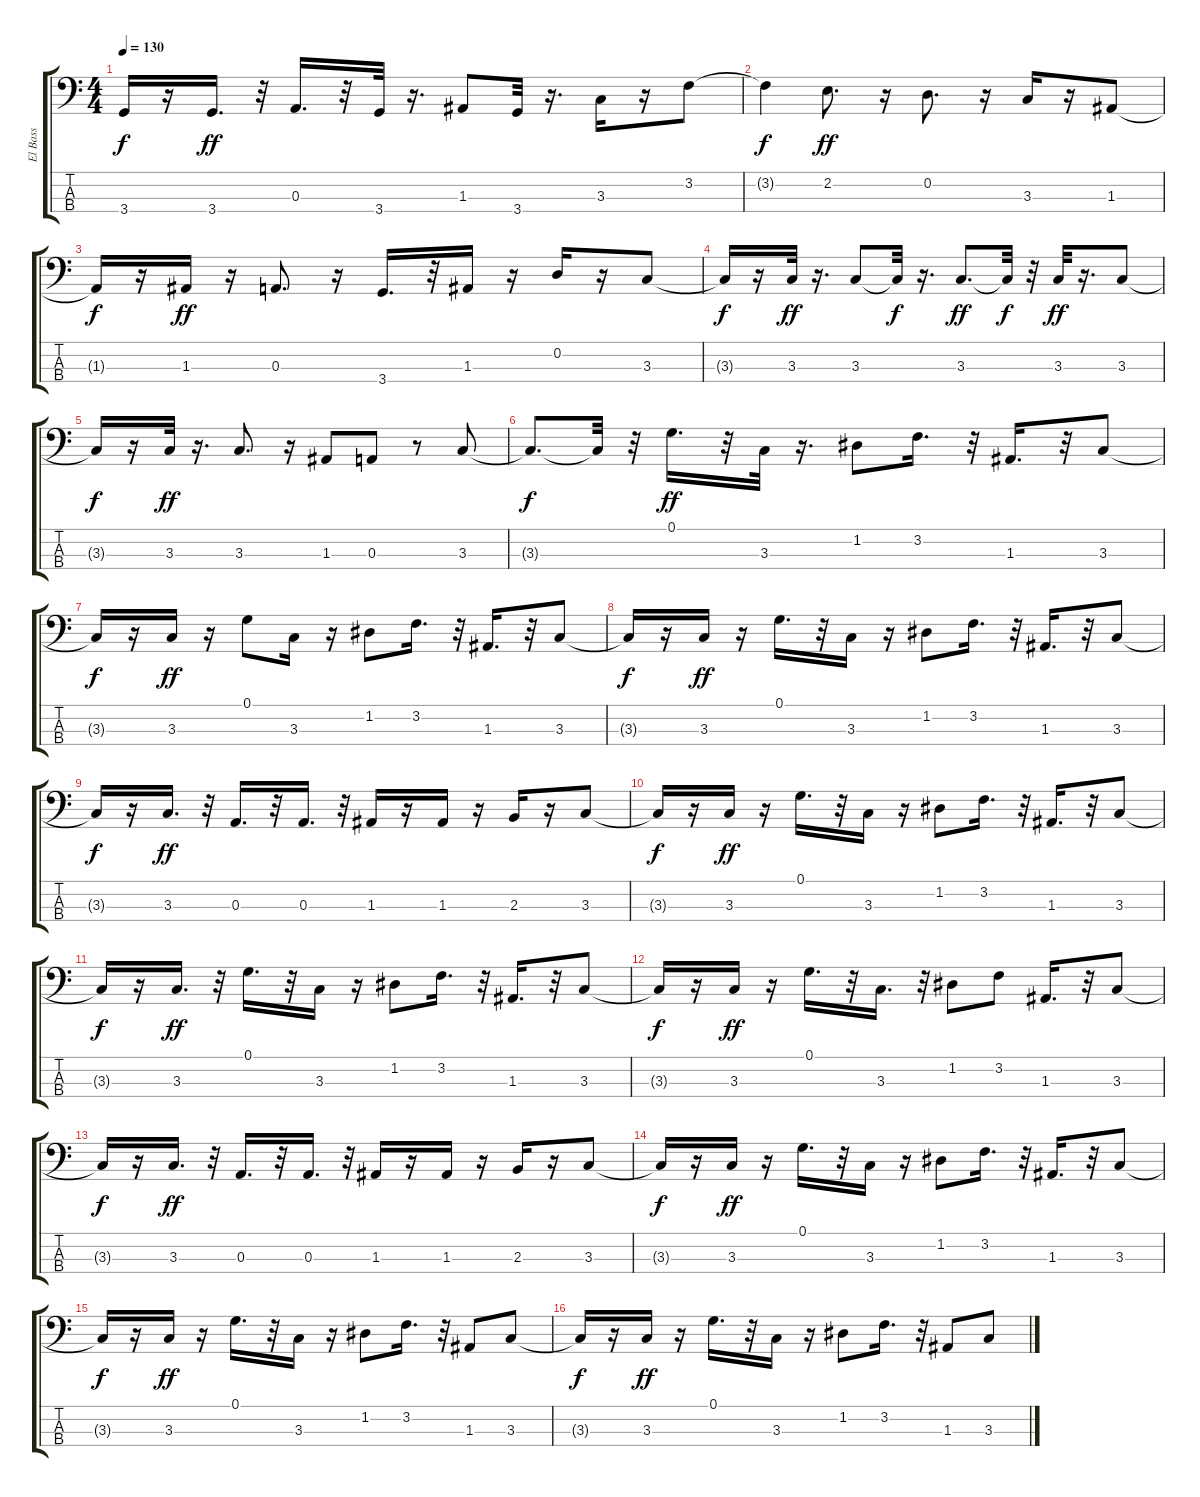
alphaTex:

\track ("El Bass             " "El Bass   ") {instrument slapbass2}
\staff {score tabs}
\tuning (G2 D2 A1 E1) {hide}
\ts (4 4)
\tempo 130
\clef f4
\ks c
3.4{t}.16{dy f} r.16 3.4.16{d dy ff} r.32 0.3.16{d} r.32 3.4.32 r.16{d} 1.3.8 3.4.32 r.16{d} 3.3.16 r.16 3.2.8 |
3.2{t}.4{dy f} 2.2.8{d dy ff} r.16 0.2.8{d} r.16 3.3.16 r.16 1.3.8 |
1.3{t}.16{dy f} r.16 1.3.16{dy ff} r.16 0.3.8{d} r.16 3.4.16{d} r.32 1.3.16 r.16 0.2.16 r.16 3.3.8 |
3.3{t}.16{dy f} r.16 3.3.32{dy ff} r.16{d} 3.3.8 3.3{t}.32{dy f} r.16{d} 3.3.8{d dy ff} 3.3{t}.32{dy f} r.32 3.3.32{dy ff} r.16{d} 3.3.8 |
3.3{t}.16{dy f} r.16 3.3.32{dy ff} r.16{d} 3.3.8{d} r.16 1.3.8 0.3.8 r.8 3.3.8 |
3.3{t}.8{d dy f} 3.3{t}.32 r.32 0.1.16{d dy ff} r.32 3.3.32 r.16{d} 1.2.8 3.2.16{d} r.32 1.3.16{d} r.32 3.3.8 |
3.3{t}.16{dy f} r.16 3.3.16{dy ff} r.16 0.1.8 3.3.16 r.16 1.2.8 3.2.16{d} r.32 1.3.16{d} r.32 3.3.8 |
3.3{t}.16{dy f} r.16 3.3.16{dy ff} r.16 0.1.16{d} r.32 3.3.16 r.16 1.2.8 3.2.16{d} r.32 1.3.16{d} r.32 3.3.8 |
3.3{t}.16{dy f} r.16 3.3.16{d dy ff} r.32 0.3.16{d} r.32 0.3.16{d} r.32 1.3.16 r.16 1.3.16 r.16 2.3.16 r.16 3.3.8 |
3.3{t}.16{dy f} r.16 3.3.16{dy ff} r.16 0.1.16{d} r.32 3.3.16 r.16 1.2.8 3.2.16{d} r.32 1.3.16{d} r.32 3.3.8 |
3.3{t}.16{dy f} r.16 3.3.16{d dy ff} r.32 0.1.16{d} r.32 3.3.16 r.16 1.2.8 3.2.16{d} r.32 1.3.16{d} r.32 3.3.8 |
3.3{t}.16{dy f} r.16 3.3.16{dy ff} r.16 0.1.16{d} r.32 3.3.16{d} r.32 1.2.8 3.2.8 1.3.16{d} r.32 3.3.8 |
3.3{t}.16{dy f} r.16 3.3.16{d dy ff} r.32 0.3.16{d} r.32 0.3.16{d} r.32 1.3.16 r.16 1.3.16 r.16 2.3.16 r.16 3.3.8 |
3.3{t}.16{dy f} r.16 3.3.16{dy ff} r.16 0.1.16{d} r.32 3.3.16 r.16 1.2.8 3.2.16{d} r.32 1.3.16{d} r.32 3.3.8 |
3.3{t}.16{dy f} r.16 3.3.16{dy ff} r.16 0.1.16{d} r.32 3.3.16 r.16 1.2.8 3.2.16{d} r.32 1.3.8 3.3.8 |
3.3{t}.16{dy f} r.16 3.3.16{dy ff} r.16 0.1.16{d} r.32 3.3.16 r.16 1.2.8 3.2.16{d} r.32 1.3.8 3.3.8
